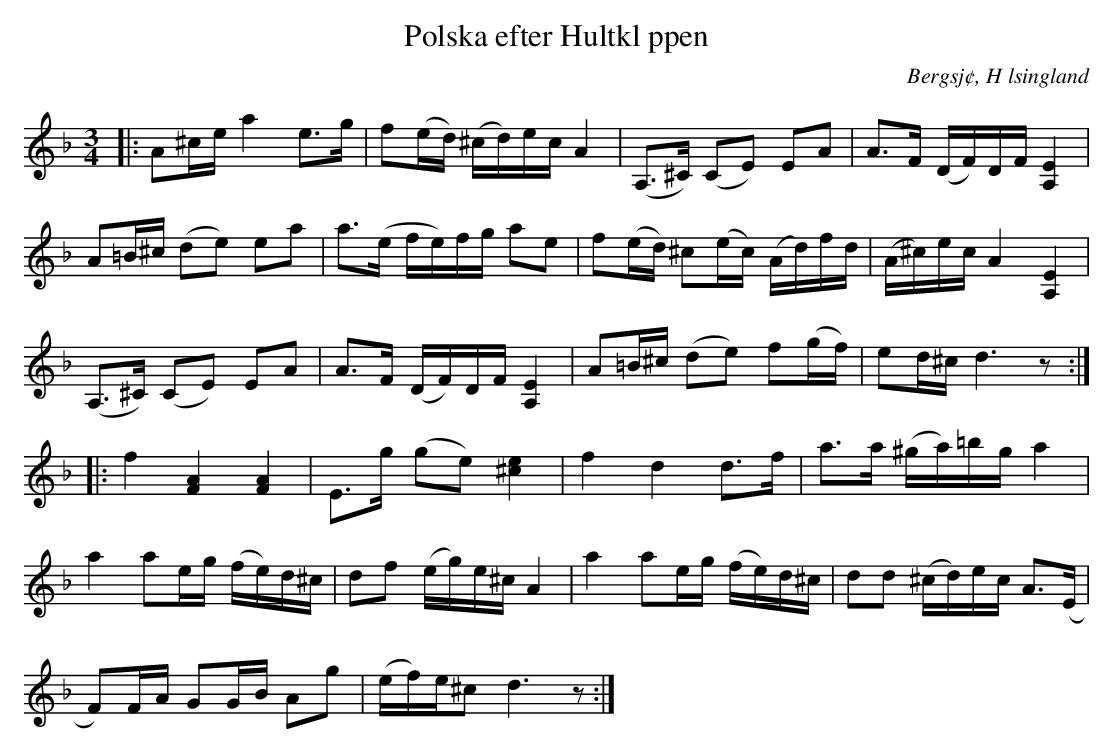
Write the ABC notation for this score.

X:1
T:Polska efter Hultkl ppen
O:Bergsj¢, H lsingland
M:3/4
L:1/8
K:Dm
|: A^c/e/ a2 e>g | f(e/d/) (^c/d/)e/c/ A2 | (A,>^C) (CE) EA | A>F (D/F/)D/F/ [A,2E2] |
A=B/^c/ (de) ea | a>(e f/e/)f/g/ ae | f(e/d/) ^c(e/c/) (A/d/)f/d/ | (A/^c/)e/c/ A2 [A,2E2] |
(A,>^C) (CE) EA | A>F (D/F/)D/F/ [A,2E2] | A=B/^c/ (de) f(g/f/) | ed/^c/ d3 z :|
|: f2 [F2A2] [F2A2] | E>g (ge) [^c2e2] | f2 d2 d>f | a>a (^g/a/)=b/g/ a2 |
a2 ae/g/ (f/e/)d/^c/ | df (e/g/)e/^c/ A2 | a2 ae/g/ (f/e/)d/^c/ | dd (^c/d/)e/c/ A>(E|
F)F/A/ GG/B/ Ag | (e/f/)e/^c d3 z :|
